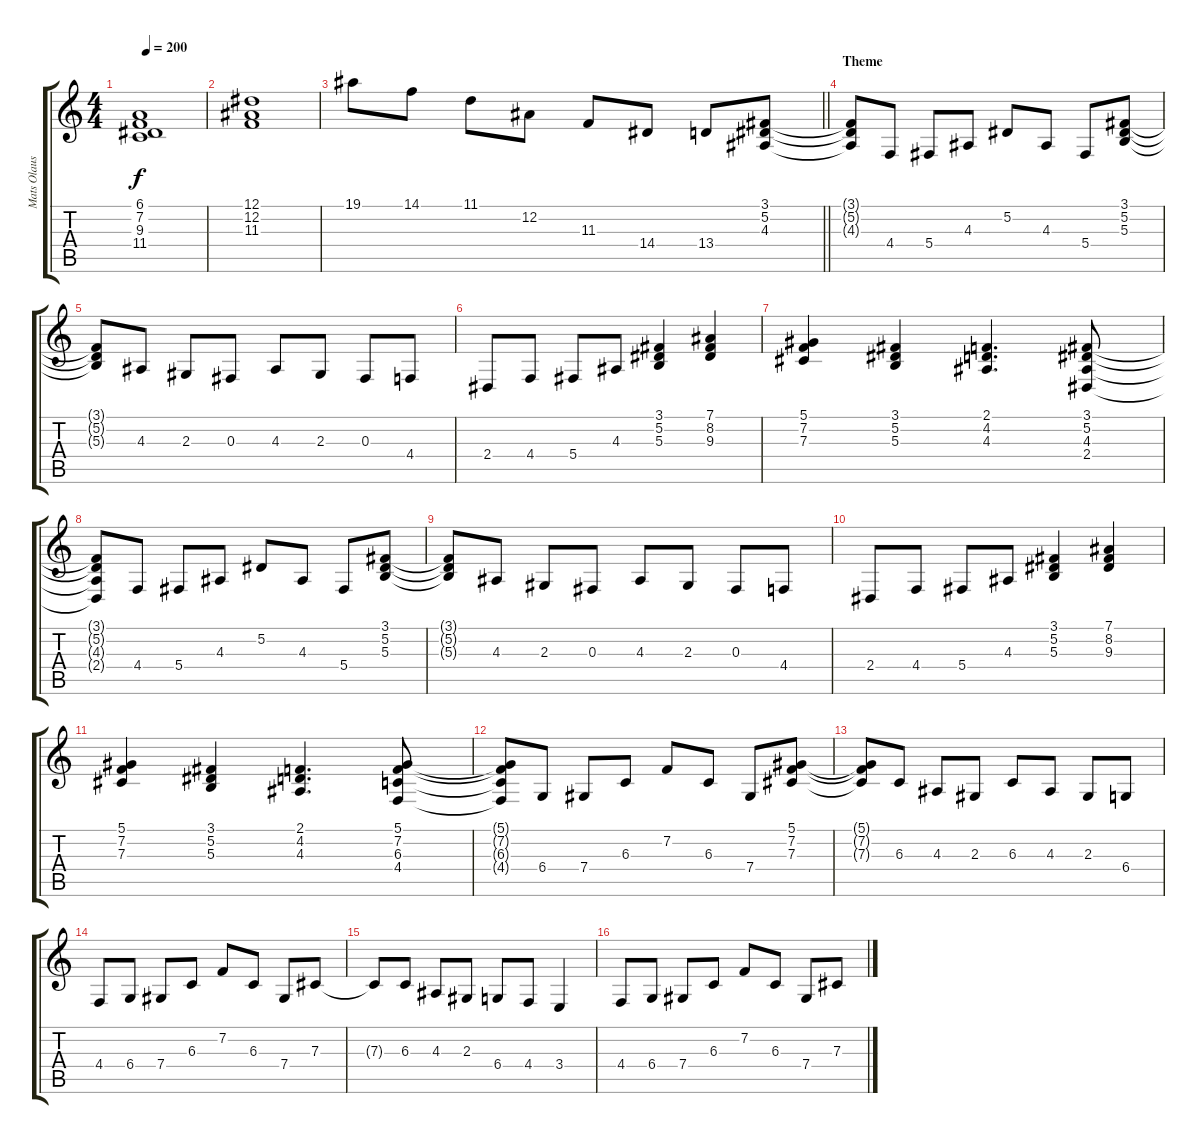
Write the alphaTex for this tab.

\track ("Mats Olausson" "Mats Olaus") {instrument stringensemble1}
\staff {score tabs}
\tuning (Eb4 Bb3 Gb3 Db3 Ab2 Eb2) {hide}
\ts (4 4)
\tempo 200
\clef g2
\ks c
(6.1 7.2 9.3 11.4).1{dy f} |
(12.1 12.2 11.3).1 |
\barLineRight lightlight
19.1.8 14.1.8 11.1.8 12.2.8 11.3.8 14.4.8 13.4.8 (3.1 5.2 4.3).8 |
\section ("" "Theme")
(3.1{t} 5.2{t} 4.3{t}).8 4.4.8 5.4.8 4.3.8 5.2.8 4.3.8 5.4.8 (3.1 5.2 5.3).8 |
(3.1{t} 5.2{t} 5.3{t}).8 4.3.8 2.3.8 0.3.8 4.3.8 2.3.8 0.3.8 4.4.8 |
2.4.8 4.4.8 5.4.8 4.3.8 (3.1 5.2 5.3).4 (7.1 8.2 9.3).4 |
(5.1 7.2 7.3).4 (3.1 5.2 5.3).4 (2.1 4.2 4.3).4{d} (3.1 5.2 4.3 2.4).8 |
(3.1{t} 5.2{t} 4.3{t} 2.4{t}).8 4.4.8 5.4.8 4.3.8 5.2.8 4.3.8 5.4.8 (3.1 5.2 5.3).8 |
(3.1{t} 5.2{t} 5.3{t}).8 4.3.8 2.3.8 0.3.8 4.3.8 2.3.8 0.3.8 4.4.8 |
2.4.8 4.4.8 5.4.8 4.3.8 (3.1 5.2 5.3).4 (7.1 8.2 9.3).4 |
(5.1 7.2 7.3).4 (3.1 5.2 5.3).4 (2.1 4.2 4.3).4{d} (5.1 7.2 6.3 4.4).8 |
(5.1{t} 7.2{t} 6.3{t} 4.4{t}).8 6.4.8 7.4.8 6.3.8 7.2.8 6.3.8 7.4.8 (5.1 7.2 7.3).8 |
(5.1{t} 7.2{t} 7.3{t}).8 6.3.8 4.3.8 2.3.8 6.3.8 4.3.8 2.3.8 6.4.8 |
4.4.8 6.4.8 7.4.8 6.3.8 7.2.8 6.3.8 7.4.8 7.3.8 |
7.3{t}.8 6.3.8 4.3.8 2.3.8 6.4.8 4.4.8 3.4.4 |
4.4.8 6.4.8 7.4.8 6.3.8 7.2.8 6.3.8 7.4.8 7.3.8
